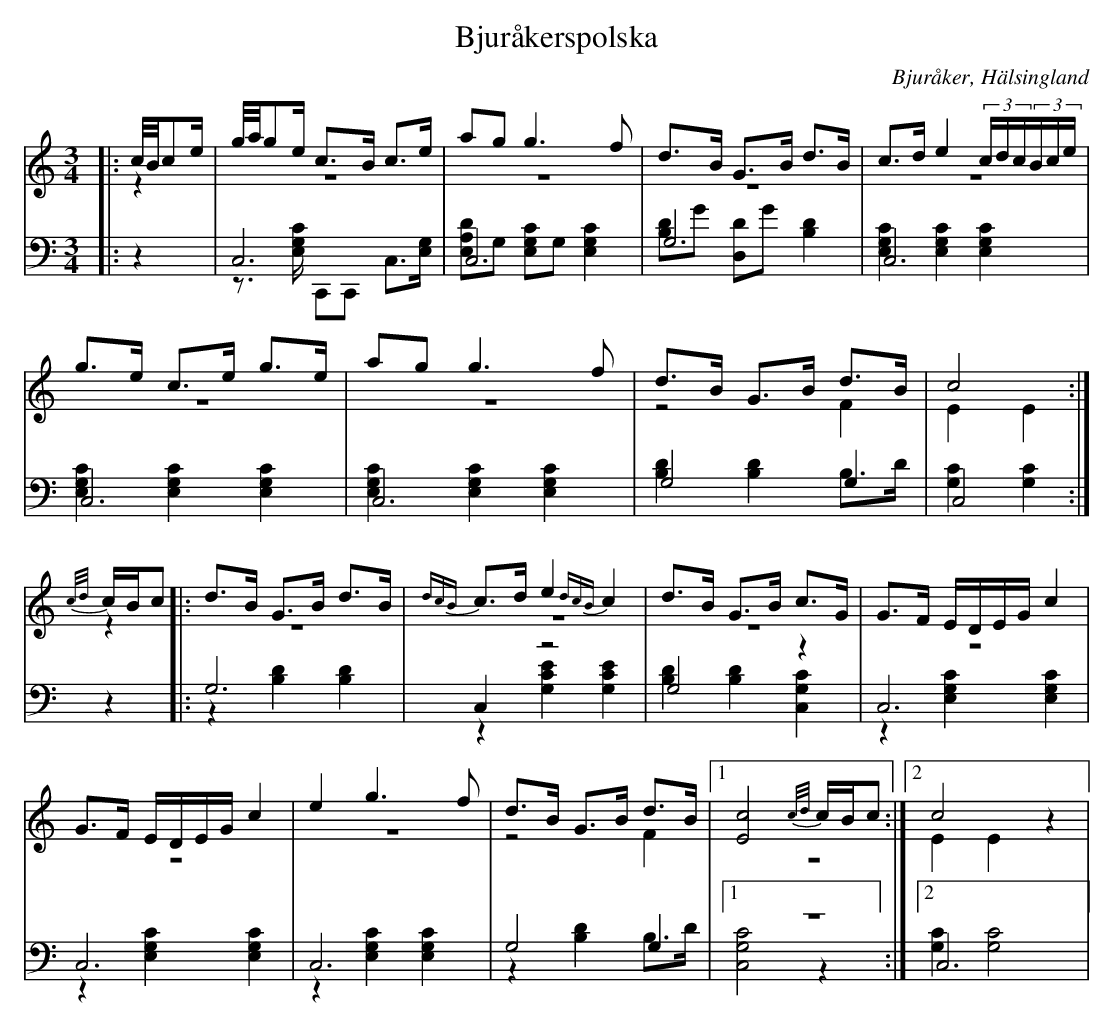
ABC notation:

X:1
T: Bjuråkerspolska
O: Bjuråker, Hälsingland
M: 3/4
L: 1/8
K: C
V:1
V:2 merge
V:3
V:4 merge
V:1
|:c//B//ce/|g//a//ge/ c>B c>e|ag g3 f|d>B G>B d>B|c>d e2 (3c/d/c/(3B/c/e/|
g>e c>e g>e|ag g3 f|d>B G>B d>B|c4:|
{c/d/}c/B/c |:d>B G>B d>B|{dcB}c>d e2 {dcB}c2|d>B G>B c>G|G>F E/D/E/G/ c2|
G>F E/D/E/G/ c2|e2 g3 f|d>B G>B d>B|1 [E4c4] {c/d/}c/B/c:|2 c4 z2|
V:2
|:z2|z6|z6|z6|z6|
z6|z6|z4 F2|E2 E2:|
z2|:z6|z6|z6|z6|
 z6|z6|z4 F2|1 z6:|2 E2 E2 z2|
V:3 clef=bass
|:z2|C,6|C,6|G,6|C,6|
C,6|C,6|G,4 G,2|C,4:|
z2|:G,6|C,2 z4|G,4 z2|C,6|
 C,6|C,6|G,4 G,2|1 z6:|2 C,6|
V:4 clef=bass
|:z2|z>[E,G,C] C,,C,, C,>[E,G,]|[E,A,D]G, [E,G,C]G, [E,2G,2C2]|[B,D]G [D,D]G [B,2D2]|[E,2G,2C2] [E,2G,2C2] [E,2G,2C2]|
[E,2G,2C2] [E,2G,2C2] [E,2G,2C2]|[E,2G,2C2] [E,2G,2C2] [E,2G,2C2]|[B,2D2] [B,2D2] B,>D|[G,2C2][G,2C2]:|
z2|:z2 [B,2D2] [B,2D2]|z2 [G,2C2E2] [G,2C2E2]|[B,2D2][B,2D2] [C,2G,2C2]|z2 [E,2G,2C2] [E,2G,2C2]|
z2 [E,2G,2C2] [E,2G,2C2]|z2 [E,2G,2C2] [E,2G,2C2]|z2 [B,2D2] B,>D|1 [C,4G,4C4] z2:|2 [G,2C2] [G,4C4]|
